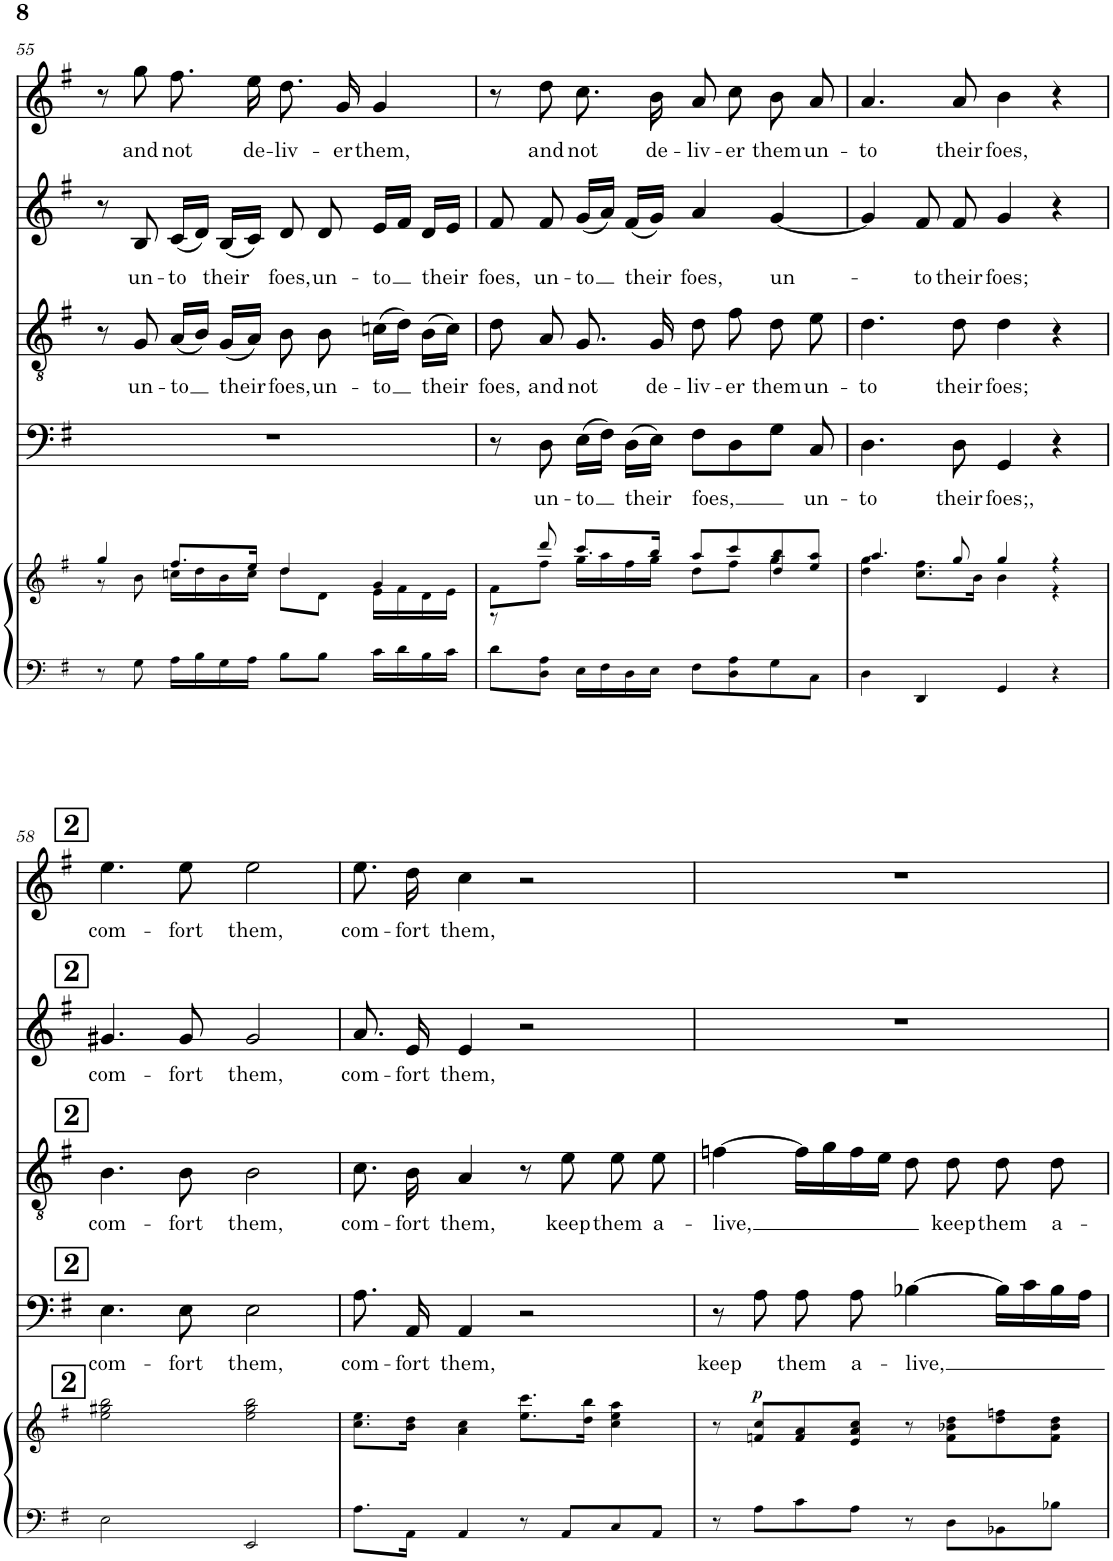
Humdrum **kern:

**kern	**kern	**dynam	**kern	**text	**kern	**text	**kern	**text	**kern	**text
*part5	*part5	*part5	*part4	*part4	*part3	*part3	*part2	*part2	*part1	*part1
*staff6	*staff5	*staff5/6	*staff4	*staff4	*staff3	*staff3	*staff2	*staff2	*staff1	*staff1
*I"Piano	*	*	*I"Basso	*	*I"Tenore	*	*I"Alto	*	*I"Canto	*
*I'Pno	*	*	*	*	*	*	*	*	*	*
!!LO:PB:g=z
*clefF4	*clefG2	*	*clefF4	*	*clefGv2	*	*clefG2	*	*clefG2	*
*k[f#]	*k[f#]	*	*k[f#]	*	*k[f#]	*	*k[f#]	*	*k[f#]	*
*G:	*G:	*	*G:	*	*G:	*	*G:	*	*G:	*
*M4/4	*M4/4	*	*M4/4	*	*M4/4	*	*M4/4	*	*M4/4	*
*met(c)	*met(c)	*	*met(c)	*	*met(c)	*	*met(c)	*	*met(c)	*
=55	=55	=55	=55	=55	=55	=55	=55	=55	=55	=55
*	*^	*	*	*	*	*	*	*	*	*
8r	4gg-/	8r	.	1r	.	8r	.	8r	.	8r	.
!	!	!	!	!	!	!	!LO:LY:b	!	!LO:LY:b	!	!LO:LY:b
8G-\	.	8b-\	.	.	.	8G-/	un-	8B-/	un-	8gg-\	and
!	!	!	!	!	!	!	!LO:LY:b	!	!LO:LY:b	!	!LO:LY:b
16A-\LL	8.ff/L	16cc-X\LL	.	.	.	(16A-/LL	-to	(16c-/LL	-to	8.ff\L	not
16B-\	.	16dd-\	.	.	.	16B-/JJ)	.	16d-/JJ)	.	.	.
!	!	!	!	!	!	!	!LO:LY:b	!	!LO:LY:b	!	!
16G-\	.	16b-\	.	.	.	(16G-/LL	their	(16B-/LL	their	.	.
!	!	!	!	!	!	!	!	!	!	!	!LO:LY:b
16A-\JJ	16ee-/Jk	16cc-\JJ	.	.	.	16A-/JJ)	.	16c-/JJ)	.	16ee-\Jk	de-
!	!	!	!	!	!	!	!LO:LY:b	!	!LO:LY:b	!	!LO:LY:b
8B-\L	4dd-/	8dd-\L	.	.	.	8B-\	foes,	8d-/	foes,	8.dd-\L	-liv-
!	!	!	!	!	!	!	!LO:LY:b	!	!LO:LY:b	!	!
8B-\J	.	8d-\J	.	.	.	8B-\	un-	8d-/	un-	.	.
!	!	!	!	!	!	!	!	!	!	!	!LO:LY:b
.	.	.	.	.	.	.	.	.	.	16g-\Jk	-er
!	!	!	!	!	!	!	!LO:LY:b	!	!LO:LY:b	!	!LO:LY:b
16c-\LL	4g-/	16e-\LL	.	.	.	(16c-X\LL	-to	16e-/LL	-to	4g-/	them,
16d-\	.	16f\	.	.	.	16d-\JJ)	.	16f/JJ	.	.	.
!	!	!	!	!	!	!	!LO:LY:b	!	!LO:LY:b	!	!
16B-\	.	16d-\	.	.	.	(16B-\LL	their	16d-/LL	their	.	.
16c-\JJ	.	16e-\JJ	.	.	.	16c-\JJ)	.	16e-/JJ	.	.	.
=56	=56	=56	=56	=56	=56	=56	=56	=56	=56	=56	=56
!	!	!	!	!	!	!	!LO:LY:b	!	!LO:LY:b	!	!
8d-\L	8f\L	8r	.	8r	.	8d-\	foes,	8f/	foes,	8r	.
!	!	!	!	!	!LO:LY:b	!	!LO:LY:b	!	!LO:LY:b	!	!LO:LY:b
8D-\ 8A-\J	8ff\J	8ddd-/	.	8D-\	un-	8A-/	and	8f/	un-	8dd-\	and
!	!	!	!	!	!LO:LY:b	!	!LO:LY:b	!	!LO:LY:b	!	!LO:LY:b
16E-\LL	16gg-\LL	8.ccc-/L	.	(16E-\LL	-to	8.G-/	not	(16g-/LL	-to	8.cc-\L	not
16F\	16aa-\	.	.	16F\JJ)	.	.	.	16a-/JJ)	.	.	.
!	!	!	!	!	!LO:LY:b	!	!	!	!LO:LY:b	!	!
16D-\	16ff\	.	.	(16D-\LL	their	.	.	(16f/LL	their	.	.
!	!	!	!	!	!	!	!LO:LY:b	!	!	!	!LO:LY:b
16E-\JJ	16gg-\JJ	16bb-/Jk	.	16E-\JJ)	.	16G-/	de-	16g-/JJ)	.	16b-\Jk	de-
!	!	!	!	!	!LO:LY:b	!	!LO:LY:b	!	!LO:LY:b	!	!LO:LY:b
8F\L	8dd-\L	8aa-/L	.	8F\L	foes,	8d-\	-liv-	4a-/	foes,	8a-\L	-liv-
!	!	!	!	!	!	!	!LO:LY:b	!	!	!	!LO:LY:b
8D-\ 8A-\	8ff\J	8ccc-/	.	8D-\	.	8f\	-er	.	.	8cc-\J	-er
!	!	!	!	!	!	!	!LO:LY:b	!	!LO:LY:b	!	!LO:LY:b
8G-\	4gg-\	8dd-/ 8bb-/	.	8G-\J	.	8d-\	them	[4g-/	un-	8b-/L	them
!	!	!	!	!	!LO:LY:b	!	!LO:LY:b	!	!	!	!LO:LY:b
8C-\J	.	8ee-/ 8aa-/J	.	8C-/	un-	8e-\	un-	.	.	8a-/J	un-
=57	=57	=57	=57	=57	=57	=57	=57	=57	=57	=57	=57
!	!	!	!	!	!LO:LY:b	!	!LO:LY:b	!	!	!	!LO:LY:b
4D-\	4.aa-/	4dd-\ 4gg-\	.	4.D-\	-to	4.d-\	-to	4g-/]	.	4.a-/	-to
!	!	!	!	!	!	!	!	!	!LO:LY:b	!	!
4DD-/	.	8.cc-\ 8.ff\L	.	.	.	.	.	8f/	to	.	.
!	!	!	!	!	!LO:LY:b	!	!LO:LY:b	!	!LO:LY:b	!	!LO:LY:b
.	8gg-/	.	.	8D-\	their	8d-\	their	8f/	their	8a-/	their
.	.	16b-\Jk	.	.	.	.	.	.	.	.	.
!	!	!	!	!	!LO:LY:b	!	!LO:LY:b	!	!LO:LY:b	!	!LO:LY:b
4GG-/	4gg-/	4b-\	.	4GG-/	foes;,	4d-\	foes;	4g-/	foes;	4b-\	foes,
4r	4r	4r	.	4r	.	4r	.	4r	.	4r	.
!!LO:LB:g=z
!!LO:REH:place=s1:a:B:cj:fs=14:t=2
!!LO:REH:place=s2:a:B:cj:fs=14:t=2
!!LO:REH:place=s3:a:B:cj:fs=14:t=2
!!LO:REH:place=s4:a:B:cj:fs=14:t=2
!!LO:REH:place=s5:a:B:cj:fs=14:t=2
=58	=58	=58	=58	=58	=58	=58	=58	=58	=58	=58	=58
!	!	!	!	!	!LO:LY:b	!	!LO:LY:b	!	!LO:LY:b	!	!LO:LY:b
*	*v	*v	*	*	*	*	*	*	*	*	*
2E-\	2ee-\ 2ggn\ 2bb-\	.	4.E-\	com-	4.B-\	com-	4.gn/	com-	4.ee-\	com-
!	!	!	!	!LO:LY:b	!	!LO:LY:b	!	!LO:LY:b	!	!LO:LY:b
.	.	.	8E-\	-fort	8B-\	-fort	8g/	-fort	8ee-\	-fort
!	!	!	!	!LO:LY:b	!	!LO:LY:b	!	!LO:LY:b	!	!LO:LY:b
2EE-/	2ee-\ 2gg\ 2bb-\	.	2E-\	them,	2B-\	them,	2g/	them,	2ee-\	them,
=59	=59	=59	=59	=59	=59	=59	=59	=59	=59	=59
!	!	!	!	!LO:LY:b	!	!LO:LY:b	!	!LO:LY:b	!	!LO:LY:b
8.A-\L	8.cc-\ 8.ee-\L	.	8.A-\	com-	8.c-\	com-	8.a-/	com-	8.ee-\L	com-
!	!	!	!	!LO:LY:b	!	!LO:LY:b	!	!LO:LY:b	!	!LO:LY:b
16AA-\Jk	16b-\ 16dd-\Jk	.	16AA-/	-fort	16B-\	-fort	16e-/	-fort	16dd-\Jk	-fort
!	!	!	!	!LO:LY:b	!	!LO:LY:b	!	!LO:LY:b	!	!LO:LY:b
4AA-/	4a-\ 4cc-\	.	4AA-/	them,	4A-/	them,	4e-/	them,	4cc-\	them,
8r	8.ee-\ 8.ccc-\L	.	2r	.	8r	.	2r	.	2r	.
!	!	!	!	!	!	!LO:LY:b	!	!	!	!
8AA-/L	.	.	.	.	8e-\	keep	.	.	.	.
.	16dd-\ 16bb-\Jk	.	.	.	.	.	.	.	.	.
!	!	!	!	!	!	!LO:LY:b	!	!	!	!
8C-/	4cc-\ 4ee-\ 4aa-\	.	.	.	8e-\	them	.	.	.	.
!	!	!	!	!	!	!LO:LY:b	!	!	!	!
8AA-/J	.	.	.	.	8e-\	a-	.	.	.	.
=60	=60	=60	=60	=60	=60	=60	=60	=60	=60	=60
!	!	!	!	!LO:LY:b	!	!LO:LY:b	!	!	!	!
8r	8r	.	8r	keep	[4f-X\	-live,	1r	.	1r	.
!	!	!LO:DY:a	!	!	!	!	!	!	!	!
8A-\L	8f-X/ 8cc-/L	p	8A-\	.	.	.	.	.	.	.
!	!	!	!	!LO:LY:b	!	!	!	!	!	!
8c-\	8f-/ 8a-/	.	8A-\	them	16f-\LL]	.	.	.	.	.
.	.	.	.	.	16g-\	.	.	.	.	.
!	!	!	!	!LO:LY:b	!	!	!	!	!	!
8A-\J	8e-/ 8a-/ 8cc-/J	.	8A-\	a-	16f-\	.	.	.	.	.
.	.	.	.	.	16e-\JJ	.	.	.	.	.
!	!	!	!	!LO:LY:b	!	!	!	!	!	!
8r	8r	.	[4B--X\	-live,	8d-\	.	.	.	.	.
!	!	!	!	!	!	!LO:LY:b	!	!	!	!
8D-\L	8f-\ 8b--X\ 8dd-\L	.	.	.	8d-\	keep	.	.	.	.
!	!	!	!	!	!	!LO:LY:b	!	!	!	!
8BB--X\	8dd-\ 8ff-X\	.	16B--\LL]	.	8d-\	them	.	.	.	.
.	.	.	16c-\	.	.	.	.	.	.	.
!	!	!	!	!	!	!LO:LY:b	!	!	!	!
8B--X\J	8f-\ 8b--\ 8dd-\J	.	16B--\	.	8d-\	a-	.	.	.	.
.	.	.	16A-\JJ	.	.	.	.	.	.	.
=	=	=	=	=	=	=	=	=	=	=
*-	*-	*-	*-	*-	*-	*-	*-	*-	*-	*-
